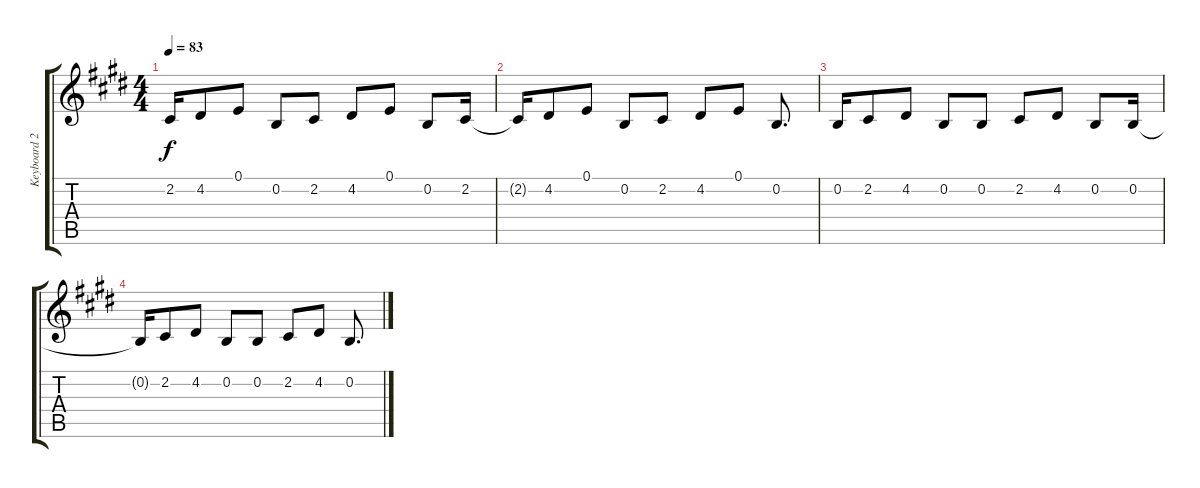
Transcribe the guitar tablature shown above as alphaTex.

\track ("Keyboard 2" "Keyboard 2") {instrument honkytonkpiano}
\staff {score tabs}
\tuning (E4 B3 G3 D3 A2 E2) {hide}
\ts (4 4)
\tempo 83
\clef g2
\ks e
2.2.16{dy f} 4.2.8 0.1.8 0.2.8 2.2.8 4.2.8 0.1.8 0.2.8 2.2.16 |
2.2{t}.16 4.2.8 0.1.8 0.2.8 2.2.8 4.2.8 0.1.8 0.2.8{d} |
0.2.16 2.2.8 4.2.8 0.2.8 0.2.8 2.2.8 4.2.8 0.2.8 0.2.16 |
0.2{t}.16 2.2.8 4.2.8 0.2.8 0.2.8 2.2.8 4.2.8 0.2.8{d}
